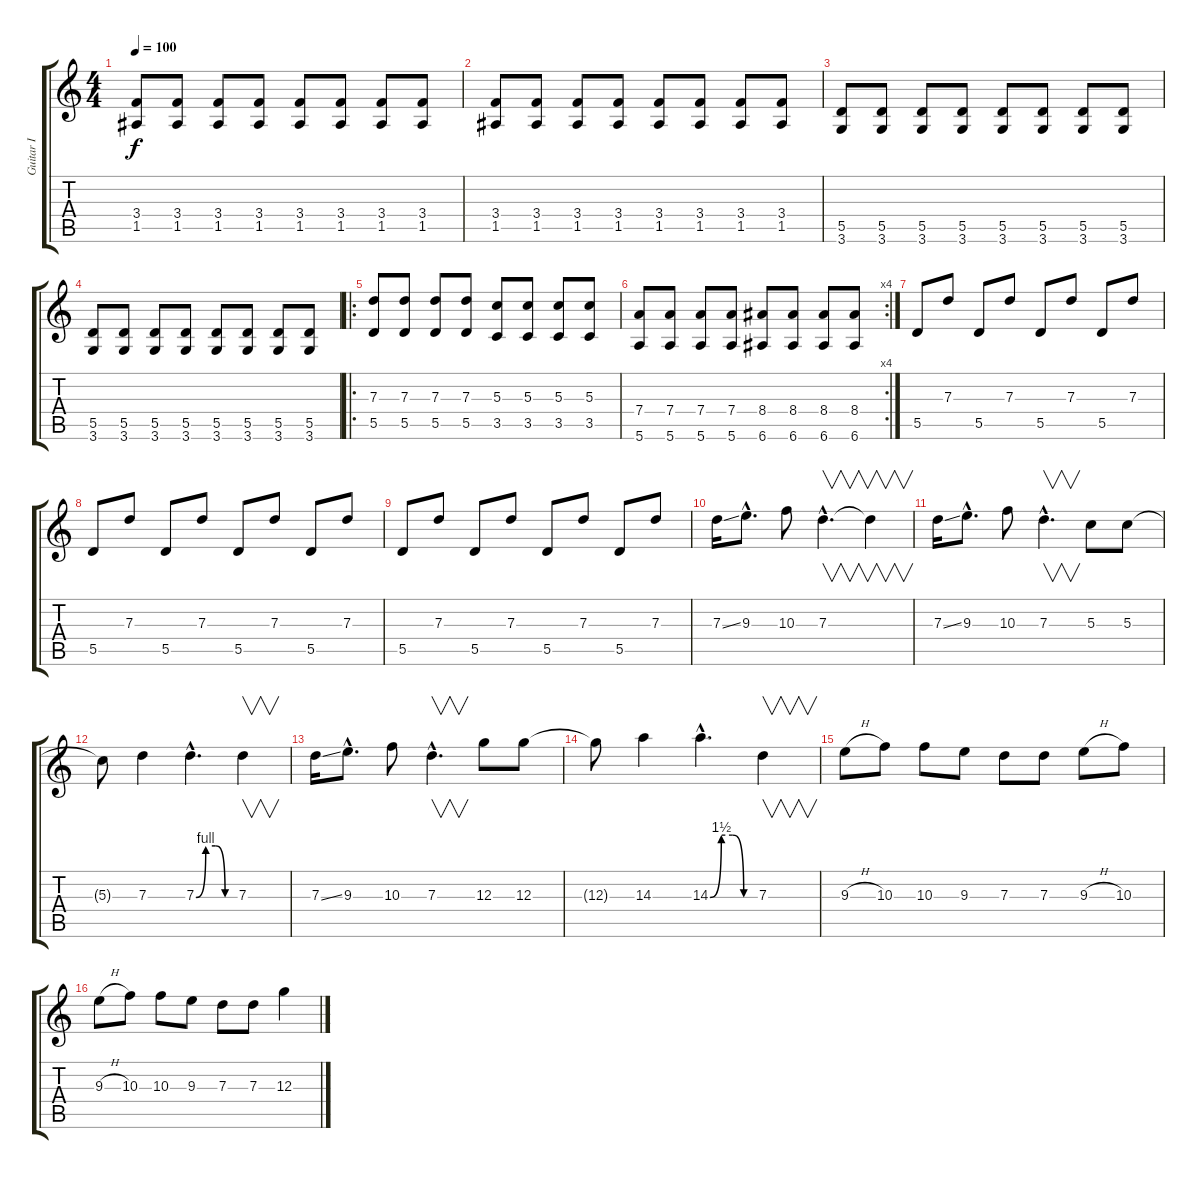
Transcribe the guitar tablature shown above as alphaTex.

\track ("Guitar I" "Guitar I") {instrument distortionguitar}
\staff {score tabs}
\tuning (E4 B3 G3 D3 A2 E2) {hide}
\ts (4 4)
\tempo 100
\clef g2
\ks c
(3.4 1.5).8{dy f} (3.4 1.5).8 (3.4 1.5).8 (3.4 1.5).8 (3.4 1.5).8 (3.4 1.5).8 (3.4 1.5).8 (3.4 1.5).8 |
(3.4 1.5).8 (3.4 1.5).8 (3.4 1.5).8 (3.4 1.5).8 (3.4 1.5).8 (3.4 1.5).8 (3.4 1.5).8 (3.4 1.5).8 |
(5.5 3.6).8 (5.5 3.6).8 (5.5 3.6).8 (5.5 3.6).8 (5.5 3.6).8 (5.5 3.6).8 (5.5 3.6).8 (5.5 3.6).8 |
(5.5 3.6).8 (5.5 3.6).8 (5.5 3.6).8 (5.5 3.6).8 (5.5 3.6).8 (5.5 3.6).8 (5.5 3.6).8 (5.5 3.6).8 |
\ro
(7.3 5.5).8 (7.3 5.5).8 (7.3 5.5).8 (7.3 5.5).8 (5.3 3.5).8 (5.3 3.5).8 (5.3 3.5).8 (5.3 3.5).8 |
\rc 4
(7.4 5.6).8 (7.4 5.6).8 (7.4 5.6).8 (7.4 5.6).8 (8.4 6.6).8 (8.4 6.6).8 (8.4 6.6).8 (8.4 6.6).8 |
5.5.8 7.3.8 5.5.8 7.3.8 5.5.8 7.3.8 5.5.8 7.3.8 |
5.5.8 7.3.8 5.5.8 7.3.8 5.5.8 7.3.8 5.5.8 7.3.8 |
5.5.8 7.3.8 5.5.8 7.3.8 5.5.8 7.3.8 5.5.8 7.3.8 |
7.3{ss}.16 9.3{hac}.8{d} 10.3.8 7.3{hac}.4{v d} 7.3{t}.4{v} |
7.3{ss}.16 9.3{hac}.8{d} 10.3.8 7.3{hac}.4{v d} 5.3.8 5.3.8 |
5.3{t}.8 7.3.4 7.3{be (custom 0 0 15 4 30 4 45 0 60 0) hac}.4{d} 7.3.4{v} |
7.3{ss}.16 9.3{hac}.8{d} 10.3.8 7.3{hac}.4{v d} 12.3.8 12.3.8 |
12.3{t}.8 14.3.4 14.3{be (custom 0 0 15 6 30 6 45 0 60 0) hac}.4{d} 7.3.4{v} |
9.3{h}.8 10.3.8 10.3.8 9.3.8 7.3.8 7.3.8 9.3{h}.8 10.3.8 |
9.3{h}.8 10.3.8 10.3.8 9.3.8 7.3.8 7.3.8 12.3.4
